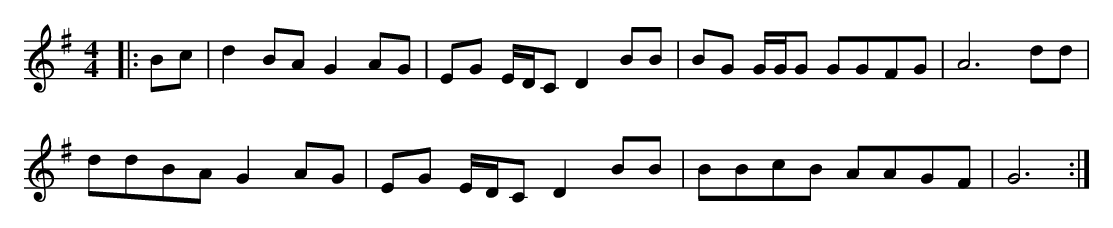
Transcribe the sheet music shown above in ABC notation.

X:1
M:4/4
K:G
|:Bc|d2 BA G2 AG|EG E/D/C D2 BB|BG G/G/G GGFG|A6 dd|
ddBA G2 AG|EG E/D/C D2 BB|BBcB AAGF|G6:|
